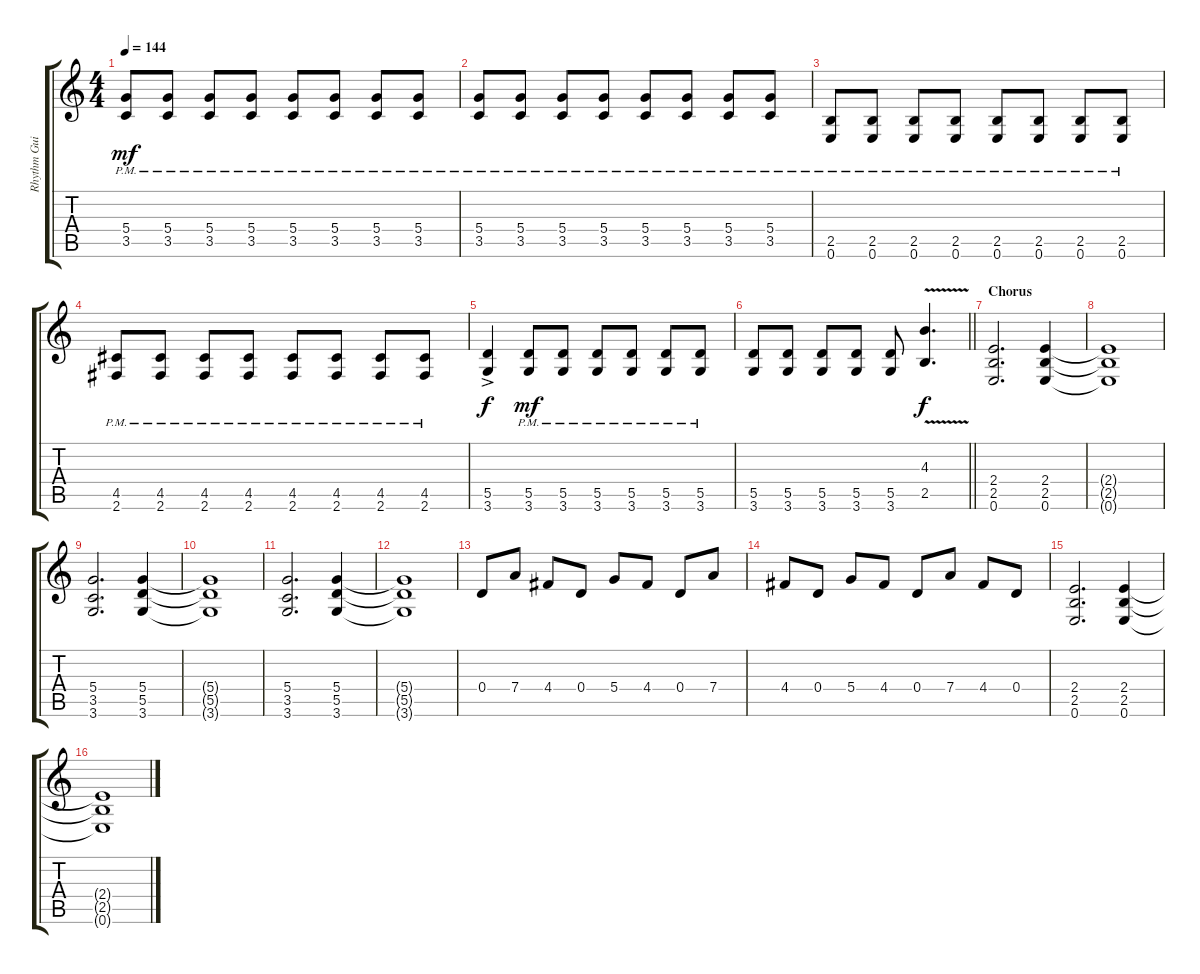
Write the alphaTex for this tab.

\track ("Rhythm Guitar" "Rhythm Gui") {instrument distortionguitar}
\staff {score tabs}
\tuning (E4 B3 G3 D3 A2 E2) {hide}
\ts (4 4)
\tempo 144
\clef g2
\ks c
(5.4{pm} 3.5{pm}).8{dy mf} (5.4{pm} 3.5{pm}).8 (5.4{pm} 3.5{pm}).8 (5.4{pm} 3.5{pm}).8 (5.4{pm} 3.5{pm}).8 (5.4{pm} 3.5{pm}).8 (5.4{pm} 3.5{pm}).8 (5.4{pm} 3.5{pm}).8 |
(5.4{pm} 3.5{pm}).8 (5.4{pm} 3.5{pm}).8 (5.4{pm} 3.5{pm}).8 (5.4{pm} 3.5{pm}).8 (5.4{pm} 3.5{pm}).8 (5.4{pm} 3.5{pm}).8 (5.4{pm} 3.5{pm}).8 (5.4{pm} 3.5{pm}).8 |
(2.5{pm} 0.6{pm}).8 (2.5{pm} 0.6{pm}).8 (2.5{pm} 0.6{pm}).8 (2.5{pm} 0.6{pm}).8 (2.5{pm} 0.6{pm}).8 (2.5{pm} 0.6{pm}).8 (2.5{pm} 0.6{pm}).8 (2.5{pm} 0.6{pm}).8 |
(4.5{pm} 2.6{pm}).8 (4.5{pm} 2.6{pm}).8 (4.5{pm} 2.6{pm}).8 (4.5{pm} 2.6{pm}).8 (4.5{pm} 2.6{pm}).8 (4.5{pm} 2.6{pm}).8 (4.5{pm} 2.6{pm}).8 (4.5{pm} 2.6{pm}).8 |
(5.5{ac} 3.6{ac}).4{dy f} (5.5{pm} 3.6{pm}).8{dy mf} (5.5{pm} 3.6{pm}).8 (5.5{pm} 3.6{pm}).8 (5.5{pm} 3.6{pm}).8 (5.5{pm} 3.6{pm}).8 (5.5{pm} 3.6{pm}).8 |
\barLineRight lightlight
(5.5 3.6).8 (5.5 3.6).8 (5.5 3.6).8 (5.5 3.6).8 (5.5 3.6).8 (4.3{v} 2.5{v}).4{d dy f} |
\section ("" "Chorus")
(2.4 2.5 0.6).2{d} (2.4 2.5 0.6).4 |
(2.4{t} 2.5{t} 0.6{t}).1 |
(5.4 3.5 3.6).2{d} (5.4 5.5 3.6).4 |
(5.4{t} 5.5{t} 3.6{t}).1 |
(5.4 3.5 3.6).2{d} (5.4 5.5 3.6).4 |
(5.4{t} 5.5{t} 3.6{t}).1 |
0.4.8 7.4.8 4.4.8 0.4.8 5.4.8 4.4.8 0.4.8 7.4.8 |
4.4.8 0.4.8 5.4.8 4.4.8 0.4.8 7.4.8 4.4.8 0.4.8 |
(2.4 2.5 0.6).2{d} (2.4 2.5 0.6).4 |
(2.4{t} 2.5{t} 0.6{t}).1
